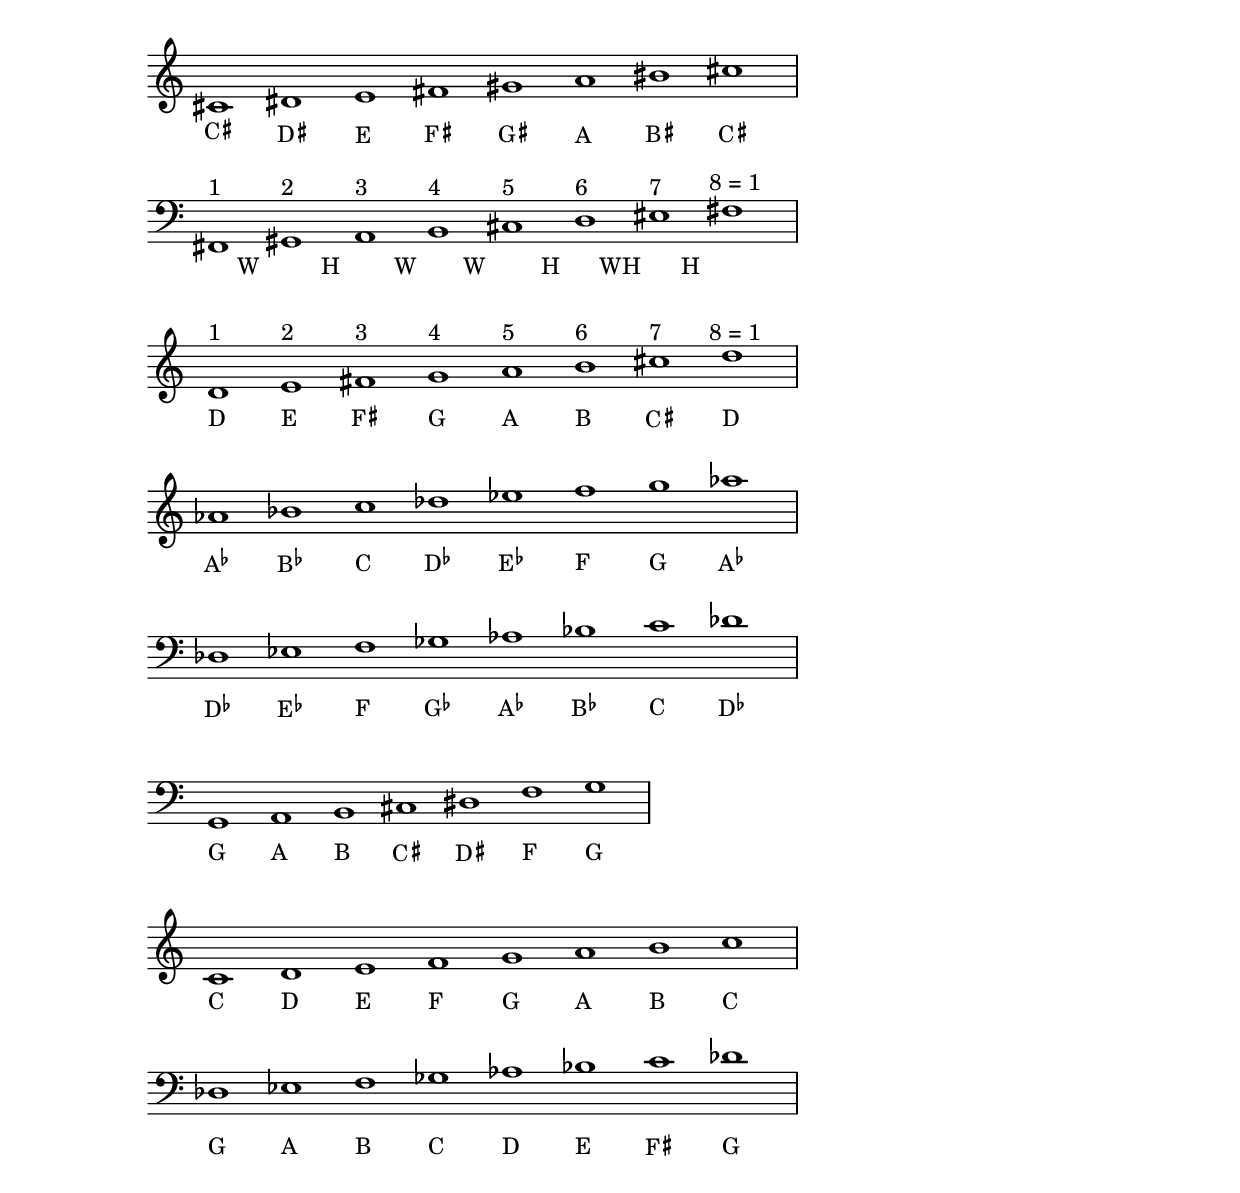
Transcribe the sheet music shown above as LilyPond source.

%\header{
 %title = "Tone Row RI-3"
 %composer = "music by Lowell Mason"
%}


%#(set-global-staff-size 18)



\score{
         \new Staff  { 
               \relative c' {   
               \clef treble
	      \key c \major  
	      \time 28/4
	      %\set Score.measureLength = #(ly:make-moment 2 4)
	      \set Score.timing = ##f  
	      \override Staff.Stem #'transparent = ##t
	      \cadenzaOn
                  cis1_\markup { \null  \hspace #-1 \lower #3.2 { C  \super { \hspace #-0.3 \sharp }  }  } 
                  dis_\markup { \null  \hspace #-1 \lower #3.8 { D  \super { \hspace #-0.3 \sharp }  }  } 
                  e_\markup  { \center-column {  \vspace #1.3  E }  } 
                  fis_\markup  { \null  \hspace #-1 \lower #3.8 { F  \super { \hspace #-0.3 \sharp }  }  } 
                  gis_\markup { \null  \hspace #-1 \lower #3.8 { G  \super { \hspace #-0.3 \sharp }  }  } 
                  a_\markup { \center-column {  \vspace #1.3  A }  }  
                  bis_\markup { \null  \hspace #-1 \lower #3.8 { B  \super { \hspace #-0.3 \sharp }  }  } 
                  cis_\markup { \null  \hspace #-1 \lower #3.8 { C  \super { \hspace #-0.3 \sharp }  }  } 
                \cadenzaOff      \bar"|"
                                    }  
                             }       
  \layout{
    \context {
      \Staff 
        \remove "Time_signature_engraver"
		%\remove "Bar_engraver"
                   }
      \context{
       \Voice
        \consists "Horizontal_bracket_engraver"
        \remove "Time_signature_engraver"
                     }
     \context { 
             \Score \override SpacingSpanner #'spacing-increment = #1.5
                     }
          } 
}


\score{
         \new Staff  { 
               \relative c {   
               \clef bass
	      \key c \major  
	      \time 28/4
	      %\set Score.measureLength = #(ly:make-moment 2 4)
	      \set Score.timing = ##f  
	      \override Staff.Stem #'transparent = ##t
	      \cadenzaOn
                  fis,1_\markup { \null \translate #'(2.2 . -2.5) W } ^"1"
                  gis_\markup  { \null \translate #'(3.2 . -2.5) H } ^"2"
                  a_\markup { \null \translate #'(3.2 . -2.5) W } ^"3"
                  b_\markup { \null \translate #'(2.7 . -2.5) W } ^"4"
                  cis_\markup { \null \translate #'(3.2 . -2.5) H }  ^"5"
                  d_\markup { \null \translate #'(1.7 . -2.5) WH }  ^"6"
                  eis_\markup  { \null \translate #'(2.5 . -2.5) H }  ^"7"
                  fis^\markup { \hspace # -1.3 8 = 1 }  
                \cadenzaOff      \bar"|"
                                    }  
                             }       
  \layout{
    \context {
      \Staff 
        \remove "Time_signature_engraver"
		%\remove "Bar_engraver"
                   }
      \context{
       \Voice
        \consists "Horizontal_bracket_engraver"
        \remove "Time_signature_engraver"
                     }
     \context { 
             \Score \override SpacingSpanner #'spacing-increment = #1.5
                     }
          } 
}


\score{
         \new Staff  { 
               \relative c' {   
               \clef treble
	      \key c \major  
	      \time 28/4
	      %\set Score.measureLength = #(ly:make-moment 2 4)
	      \set Score.timing = ##f  
	      \override Staff.Stem #'transparent = ##t
	      \cadenzaOn
                  d1_\markup  { \center-column {  \vspace #1.05  D }  } ^"1"
                  e_\markup  { \center-column {  \vspace #1.05  E }  } ^"2"
                  fis_\markup { \null  \hspace #-1 \lower #3.2 { F  \super { \hspace #-0.3 \sharp }  }  } ^"3"
                  g_\markup { \center-column {  \vspace #1.05  G }  }  ^"4"
                  a_\markup { \center-column {  \vspace #1.05  A }  } ^"5"
                  b_\markup { \center-column {  \vspace #1.05  B }  }  ^"6"
                  cis_\markup  { \null  \hspace #-1 \lower #3.3 { C  \super { \hspace #-0.3 \sharp }  }  } ^"7"
                  d_\markup { \center-column {  \vspace #1.05  D }  }  ^\markup { \hspace # -1.3 8 = 1 }
                \cadenzaOff      \bar"|"
                                    }  
                             }       
  \layout{
    \context {
      \Staff 
        \remove "Time_signature_engraver"
		%\remove "Bar_engraver"
                   }
      \context{
       \Voice
        \consists "Horizontal_bracket_engraver"
        \remove "Time_signature_engraver"
                     }
     \context { 
             \Score \override SpacingSpanner #'spacing-increment = #1.5
                     }
          } 
}


\score{
         \new Staff  { 
               \relative c' {   
               \clef treble
	      \key c \major  
	      \time 28/4
	      %\set Score.measureLength = #(ly:make-moment 2 4)
	      \set Score.timing = ##f  
	      \override Staff.Stem #'transparent = ##t
	      \cadenzaOn
                  aes'1_\markup  { \null  \hspace #-1 \lower #3.2 { A  \super { \hspace #-0.5 \flat }  }  } 
                  bes_\markup  { \null  \hspace #-1 \lower #3.2 { B  \super { \hspace #-0.5 \flat }  }  } 
                  c_\markup { \center-column {  \vspace #1.05  C }  } 
                  des_\markup { \null  \hspace #-1 \lower #3.1 { D  \super { \hspace #-0.5 \flat }  }  } 
                  ees_\markup { \null  \hspace #-1 \lower #3.1 { E  \super { \hspace #-0.5 \flat }  }  } 
                  f_\markup { \center-column {  \vspace #1  F }  } 
                  g_\markup { \center-column {  \vspace #1  G }  }  
                  aes_\markup { \null  \hspace #-1 \lower #3.1 { A  \super { \hspace #-0.5 \flat }  }  } 
                \cadenzaOff      \bar"|"
                                    }  
                             }       
  \layout{
    \context {
      \Staff 
        \remove "Time_signature_engraver"
		%\remove "Bar_engraver"
                   }
      \context{
       \Voice
        \consists "Horizontal_bracket_engraver"
        \remove "Time_signature_engraver"
                     }
     \context { 
             \Score \override SpacingSpanner #'spacing-increment = #1.5
                     }
          } 
}




\score{
         \new Staff  { 
               \relative c' {   
               \clef bass
	      \key c \major  
	      \time 28/4
	      %\set Score.measureLength = #(ly:make-moment 2 4)
	      \set Score.timing = ##f  
	      \override Staff.Stem #'transparent = ##t
	      \cadenzaOn
                  des,1_\markup  { \null  \hspace #-1 \lower #3.2 { D  \super { \hspace #-0.5 \flat }  }  } 
                  ees_\markup  { \null  \hspace #-1 \lower #3.2 { E  \super { \hspace #-0.5 \flat }  }  } 
                  f_\markup { \center-column {  \vspace #1.05  F }  } 
                  ges_\markup { \null  \hspace #-1 \lower #3.1 { G  \super { \hspace #-0.5 \flat }  }  } 
                  aes_\markup { \null  \hspace #-1 \lower #3.1 { A  \super { \hspace #-0.5 \flat }  }  } 
                  bes_\markup { \null \hspace #-1  \lower #3.1  { B  \super { \hspace #-0.5 \flat }  }  } 
                  c_\markup { \center-column {  \vspace #1  C }  }  
                  des_\markup { \null  \hspace #-1 \lower #3.1 { D  \super { \hspace #-0.5 \flat }  }  } 
                \cadenzaOff      \bar"|"
                                    }  
                             }       
  \layout{
    \context {
      \Staff 
        \remove "Time_signature_engraver"
		%\remove "Bar_engraver"
                   }
      \context{
       \Voice
        \consists "Horizontal_bracket_engraver"
        \remove "Time_signature_engraver"
                     }
     \context { 
             \Score \override SpacingSpanner #'spacing-increment = #1.5
                     }
          } 
}





\score{
         \new Staff  { 
               \relative c' {   
               \clef bass
	      \key c \major  
	      \time 28/4
	      %\set Score.measureLength = #(ly:make-moment 2 4)
	      \set Score.timing = ##f  
	      \override Staff.Stem #'transparent = ##t
               \cadenzaOn         
                  g,_\markup { \center-column {  \vspace #1  G }  }  
                  a_\markup { \center-column {  \vspace #1  A }  }  
                  b_\markup { \center-column {  \vspace #1  B }  }   
                  cis_\markup { \null  \hspace #-1 \lower #3.1 { C  \super { \hspace #-0.3 \sharp }  }  }
                  dis_\markup { \null  \hspace #-1 \lower #3.1 { D  \super { \hspace #-0.3 \sharp }  }  }
                  f_\markup { \center-column {  \vspace #1  F }  }   
                  g_\markup { \center-column {  \vspace #1  G }  } 
              \cadenzaOff      \bar"|"    }
                           }      
      \layout{
	\context {
      \Staff 
        \remove "Time_signature_engraver"
		%\remove "Bar_engraver"
    }
      \context{
       \Voice
        \consists "Horizontal_bracket_engraver"
        \remove "Time_signature_engraver"
     }
     \context { 
             \Score \override SpacingSpanner #'spacing-increment = #1.2
     }
  } 
}




\score{
         \new Staff  { 
               \relative c' {   
               \clef treble
	      \key c \major  
	      \time 28/4
	      %\set Score.measureLength = #(ly:make-moment 2 4)
	      \set Score.timing = ##f  
	      \override Staff.Stem #'transparent = ##t
	      \cadenzaOn
                  c1_\markup  { \center-column {  \vspace #1.12  C }  } 
                  d_\markup  { \center-column {  \vspace #1.12  D }  } 
                  e_\markup  { \center-column {  \vspace #1.12  E }  } 
                  f_\markup { \center-column {  \vspace #1.12  F }  }  
                  g_\markup { \center-column {  \vspace #1.12  G }  } 
                  a_\markup { \center-column {  \vspace #1.12  A }  }  
                  b_\markup  { \center-column {  \vspace #1.12  B }  }  
                  c_\markup { \center-column {  \vspace #1.12  C }  } 
                \cadenzaOff      \bar"|"
                                    }  
                             }       
  \layout{
    \context {
      \Staff 
        \remove "Time_signature_engraver"
		%\remove "Bar_engraver"
                   }
      \context{
       \Voice
        \consists "Horizontal_bracket_engraver"
        \remove "Time_signature_engraver"
                     }
     \context { 
             \Score \override SpacingSpanner #'spacing-increment = #1.5
                     }
          } 
}


\score{
         \new Staff  { 
               \relative c {   
               \clef bass
	      \key c \major  
	      \time 28/4
	      %\set Score.measureLength = #(ly:make-moment 2 4)
	      \set Score.timing = ##f  
	      \override Staff.Stem #'transparent = ##t
	      \cadenzaOn
                  des1_\markup  { \center-column {  \vspace #1.12  G }  } 
                  ees_\markup  { \center-column {  \vspace #1.12  A }  } 
                  f_\markup  { \center-column {  \vspace #1.12  B }  } 
                  ges_\markup  { \center-column {  \vspace #1.12  C }  } 
                  aes_\markup  { \center-column {  \vspace #1.12  D }  } 
                  bes_\markup  { \center-column {  \vspace #1.12  E }  } 
                  c_\markup { \null  \hspace #-1 \lower #3.4 { F  \super { \hspace #-0.3 \sharp }  }  }
                  des_\markup  { \center-column {  \vspace #1.12  G }  } 
                \cadenzaOff      \bar"|"
                                    }  
                             }       
  \layout{
    \context {
      \Staff 
        \remove "Time_signature_engraver"
		%\remove "Bar_engraver"
                   }
      \context{
       \Voice
        \consists "Horizontal_bracket_engraver"
        \remove "Time_signature_engraver"
                     }
     \context { 
             \Score \override SpacingSpanner #'spacing-increment = #1.5
                     }
          } 
}




%\paper {
%  #(set-paper-size "letter")
%  ragged-last-bottom = ##f
%  line-width = 7.5\in
%  left-margin = 0.5\in
%  bottom-margin = 0.65\in
%  top-margin = 0.5\in
%}




\version "2.18.0"  % necessary for upgrading to future LilyPond versions.

